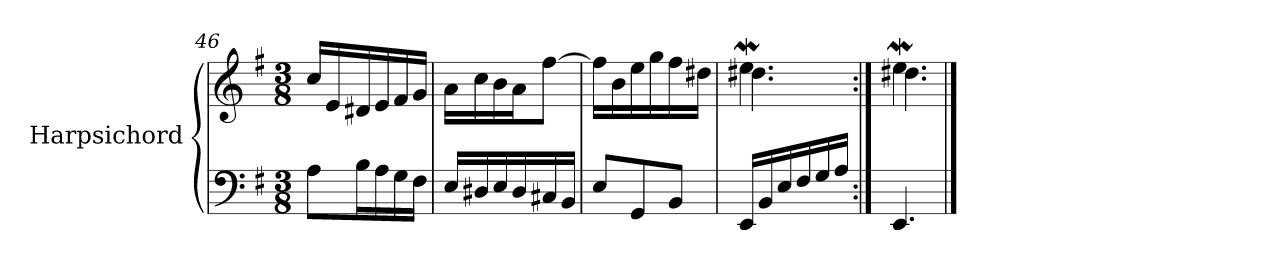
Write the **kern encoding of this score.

**kern	**kern
*part1	*part1
*staff2	*staff1
*I"Harpsichord	*
*I'Hch.	*
*clefF4	*clefG2
*k[f#]	*k[f#]
*M3/8	*M3/8
=46	=46
8A\L	16cc/LL
.	16e/
16B\L	16d#X/
16A\	16e/
16G\	16f#/
16F#\JJ	16g/JJ
=47	=47
16E/LL	16a\LL
16D#X/	16cc\
16E/	16b\
16D#/	16a\J
16C#X/	[8ff#\J
16BB/JJ	.
!!LO:LB:g=z
=48	=48
8E/L	16ff#\LL]
.	16b\
8GG/	16ee\
.	16gg\
8BB/J	16ff#\
.	16dd#X\JJ
=49	=49
*	*^
16EE/LL	4.eeW\	4.dd#i
16BB/	.	.
16E/	.	.
16F#/	.	.
16G/	.	.
16A/JJ	.	.
=50:|!	=50:|!	=50:|!
4.EE/	4.eeW\	4.dd#i
*	*v	*v
==	==
*-	*-
